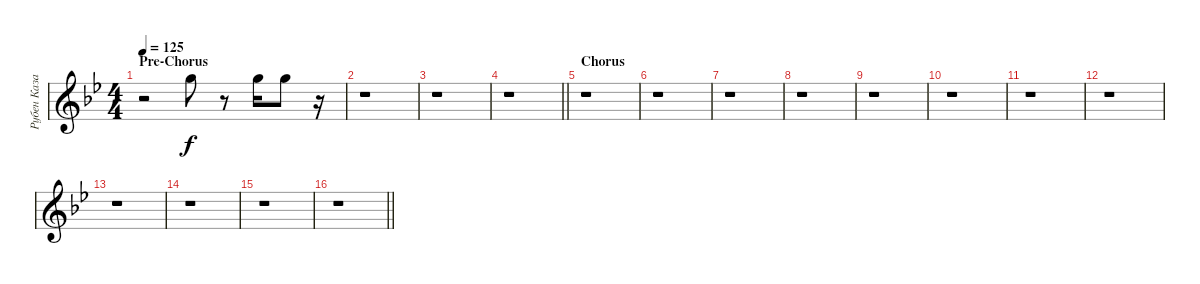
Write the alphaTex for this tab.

\track ("Рубен Казарьян" "Рубен Каза") {instrument glockenspiel}
\staff {score}
\tuning (E4 B3 G3 D3 A2 E2) {hide}
\ts (4 4)
\section ("" "Pre-Chorus")
\tempo 125
\clef g2
\ks bb
r.2{dy f} 15.1.8 r.8 15.1.16 15.1.8 r.16 |
r.1 |
r.1 |
\barLineRight lightlight
r.1 |
\section ("" "Chorus")
r.1 |
r.1 |
r.1 |
r.1 |
r.1 |
r.1 |
r.1 |
r.1 |
r.1 |
r.1 |
r.1 |
\barLineRight lightlight
r.1
